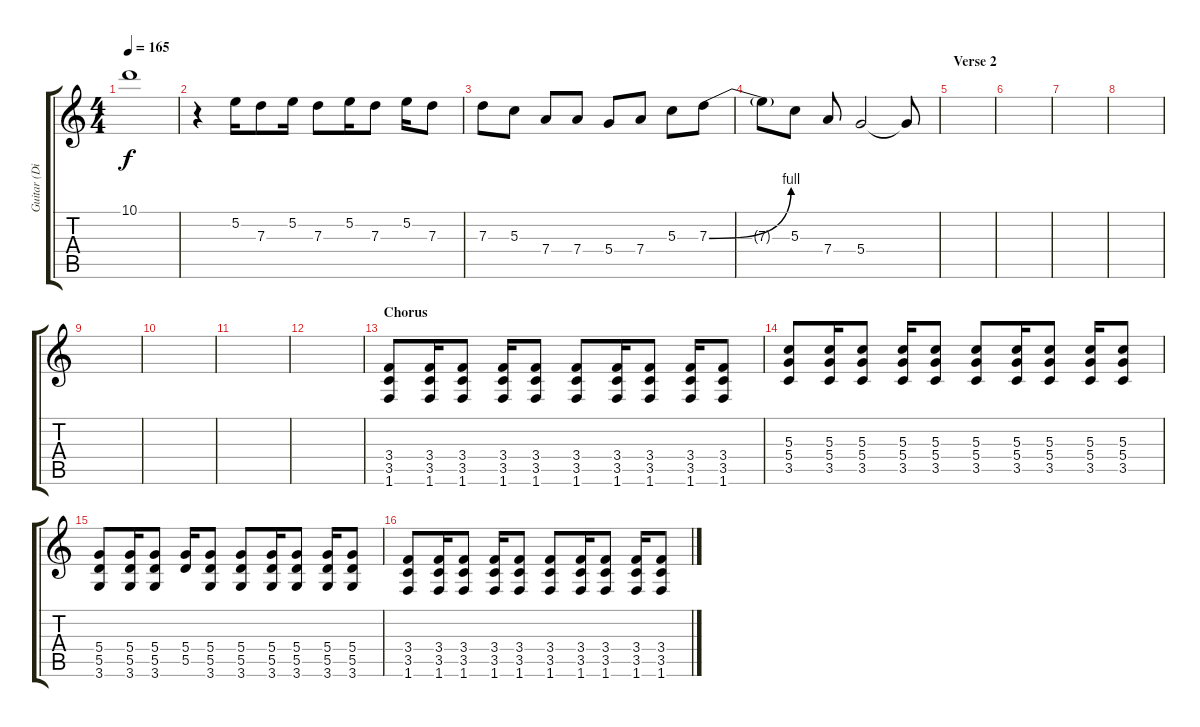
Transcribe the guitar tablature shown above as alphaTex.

\track ("Guitar (Dist.) " "Guitar (Di") {instrument distortionguitar}
\staff {score tabs}
\tuning (E4 B3 G3 D3 A2 E2) {hide}
\ts (4 4)
\tempo 165
\clef g2
\ks c
10.1{t}.1{dy f} |
r.4 5.2.16 7.3.8 5.2.16 7.3.8 5.2.16 7.3.8 5.2.16 7.3.8 |
7.3.8 5.3.8 7.4.8 7.4.8 5.4.8 7.4.8 5.3.8 7.3{be (bend 0 0 60 4)}.8 |
7.3{t}.8 5.3.8 7.4.8 5.4.2 5.4{t}.8 |
\section ("" "Verse 2")
|
|
|
|
|
|
|
|
\section ("" "Chorus")
(3.4 3.5 1.6).8 (3.4 3.5 1.6).16 (3.4 3.5 1.6).8 (3.4 3.5 1.6).16 (3.4 3.5 1.6).8 (3.4 3.5 1.6).8 (3.4 3.5 1.6).16 (3.4 3.5 1.6).8 (3.4 3.5 1.6).16 (3.4 3.5 1.6).8 |
(5.3 5.4 3.5).8 (5.3 5.4 3.5).16 (5.3 5.4 3.5).8 (5.3 5.4 3.5).16 (5.3 5.4 3.5).8 (5.3 5.4 3.5).8 (5.3 5.4 3.5).16 (5.3 5.4 3.5).8 (5.3 5.4 3.5).16 (5.3 5.4 3.5).8 |
(5.4 5.5 3.6).8 (5.4 5.5 3.6).16 (5.4 5.5 3.6).8 (5.4 5.5).16 (5.4 5.5 3.6).8 (5.4 5.5 3.6).8 (5.4 5.5 3.6).16 (5.4 5.5 3.6).8 (5.4 5.5 3.6).16 (5.4 5.5 3.6).8 |
(3.4 3.5 1.6).8 (3.4 3.5 1.6).16 (3.4 3.5 1.6).8 (3.4 3.5 1.6).16 (3.4 3.5 1.6).8 (3.4 3.5 1.6).8 (3.4 3.5 1.6).16 (3.4 3.5 1.6).8 (3.4 3.5 1.6).16 (3.4 3.5 1.6).8
